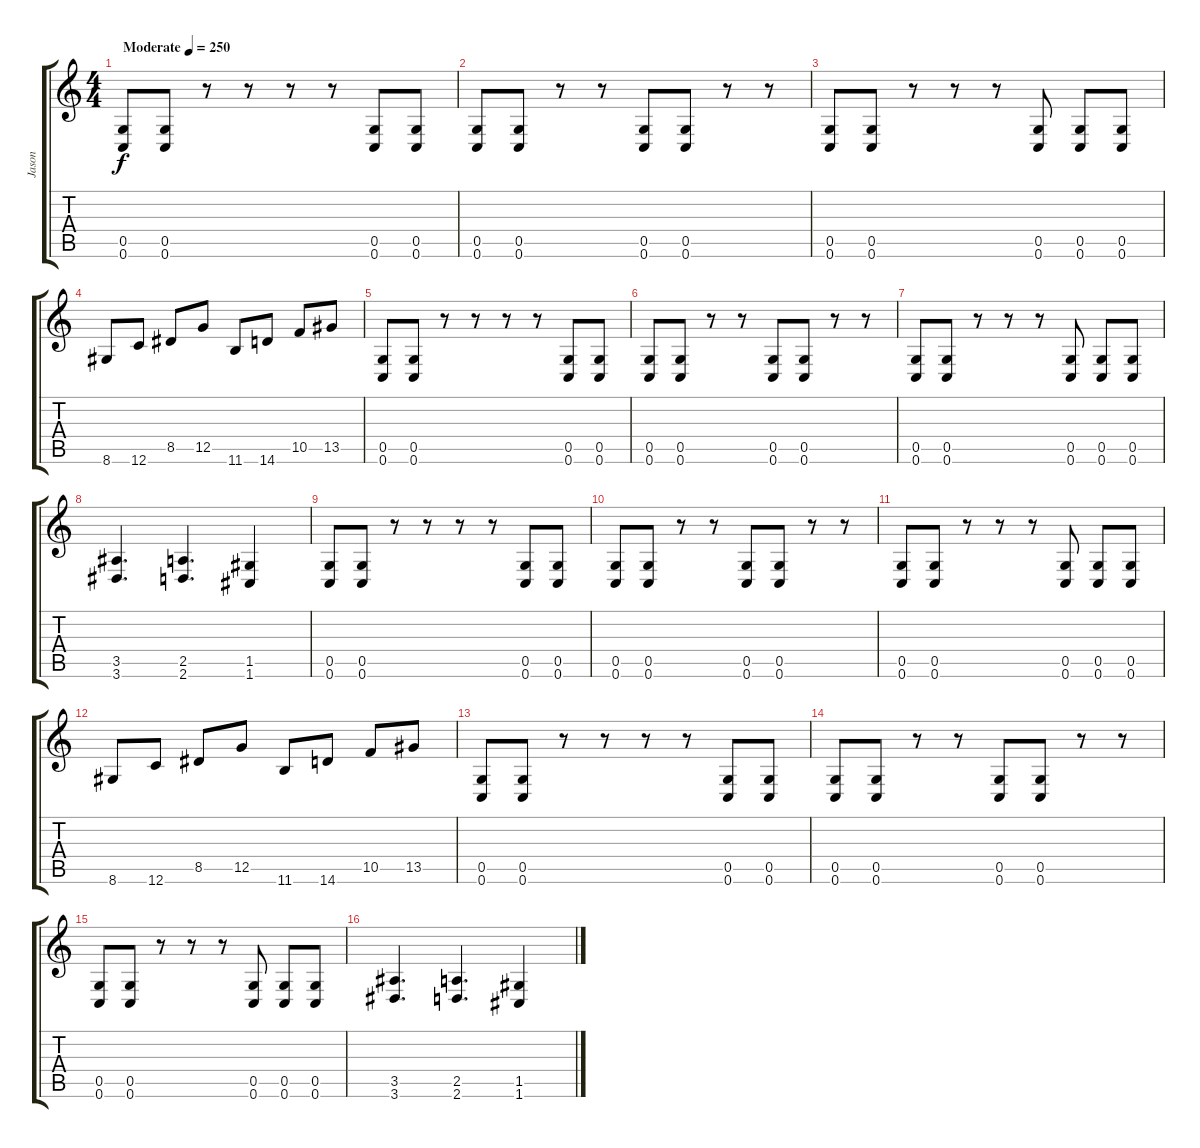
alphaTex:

\track ("Jason" "Jason") {instrument distortionguitar}
\staff {score tabs}
\tuning (D4 A3 F3 C3 G2 C2) {hide}
\ts (4 4)
\tempo (250 "Moderate")
\clef g2
\ks c
(0.5 0.6).8{dy f volume 16 instrument distortionguitar} (0.5 0.6).8 r.8 r.8 r.8 r.8 (0.5 0.6).8 (0.5 0.6).8 |
(0.5 0.6).8 (0.5 0.6).8 r.8 r.8 (0.5 0.6).8 (0.5 0.6).8 r.8 r.8 |
(0.5 0.6).8 (0.5 0.6).8 r.8 r.8 r.8 (0.5 0.6).8 (0.5 0.6).8 (0.5 0.6).8 |
8.6.8 12.6.8 8.5.8 12.5.8 11.6.8 14.6.8 10.5.8 13.5.8 |
(0.5 0.6).8 (0.5 0.6).8 r.8 r.8 r.8 r.8 (0.5 0.6).8 (0.5 0.6).8 |
(0.5 0.6).8 (0.5 0.6).8 r.8 r.8 (0.5 0.6).8 (0.5 0.6).8 r.8 r.8 |
(0.5 0.6).8 (0.5 0.6).8 r.8 r.8 r.8 (0.5 0.6).8 (0.5 0.6).8 (0.5 0.6).8 |
(3.5 3.6).4{d} (2.5 2.6).4{d} (1.5 1.6).4 |
(0.5 0.6).8 (0.5 0.6).8 r.8 r.8 r.8 r.8 (0.5 0.6).8 (0.5 0.6).8 |
(0.5 0.6).8 (0.5 0.6).8 r.8 r.8 (0.5 0.6).8 (0.5 0.6).8 r.8 r.8 |
(0.5 0.6).8 (0.5 0.6).8 r.8 r.8 r.8 (0.5 0.6).8 (0.5 0.6).8 (0.5 0.6).8 |
8.6.8 12.6.8 8.5.8 12.5.8 11.6.8 14.6.8 10.5.8 13.5.8 |
(0.5 0.6).8 (0.5 0.6).8 r.8 r.8 r.8 r.8 (0.5 0.6).8 (0.5 0.6).8 |
(0.5 0.6).8 (0.5 0.6).8 r.8 r.8 (0.5 0.6).8 (0.5 0.6).8 r.8 r.8 |
(0.5 0.6).8 (0.5 0.6).8 r.8 r.8 r.8 (0.5 0.6).8 (0.5 0.6).8 (0.5 0.6).8 |
(3.5 3.6).4{d} (2.5 2.6).4{d} (1.5 1.6).4
